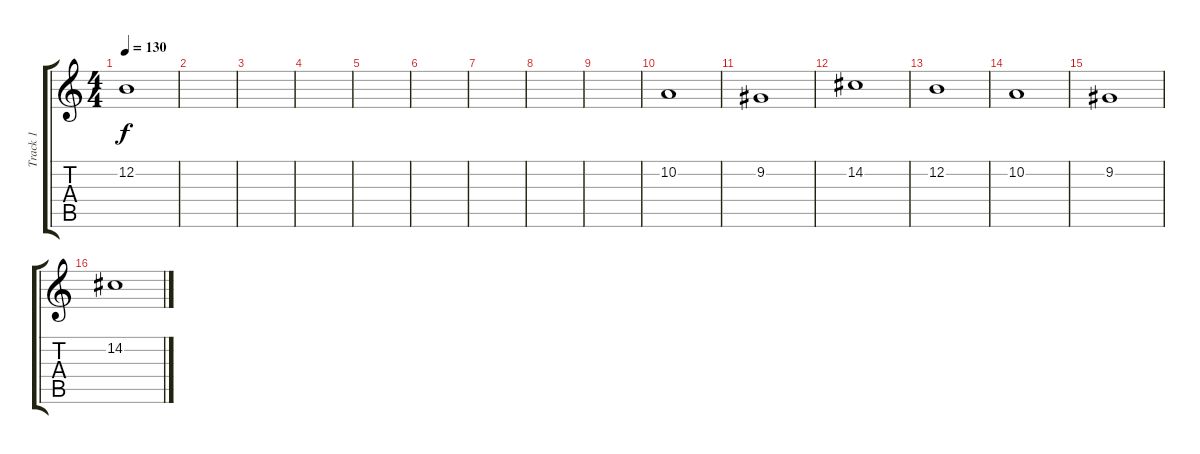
\track ("Track 1" "Track 1") {instrument choiraahs}
\staff {score tabs}
\tuning (E4 B3 G3 D3 A2 E2) {hide}
\ts (4 4)
\tempo 130
\clef g2
\ks c
12.2.1{dy f} |
|
|
|
|
|
|
|
|
10.2.1 |
9.2.1 |
14.2.1 |
12.2.1 |
10.2.1 |
9.2.1 |
14.2.1
